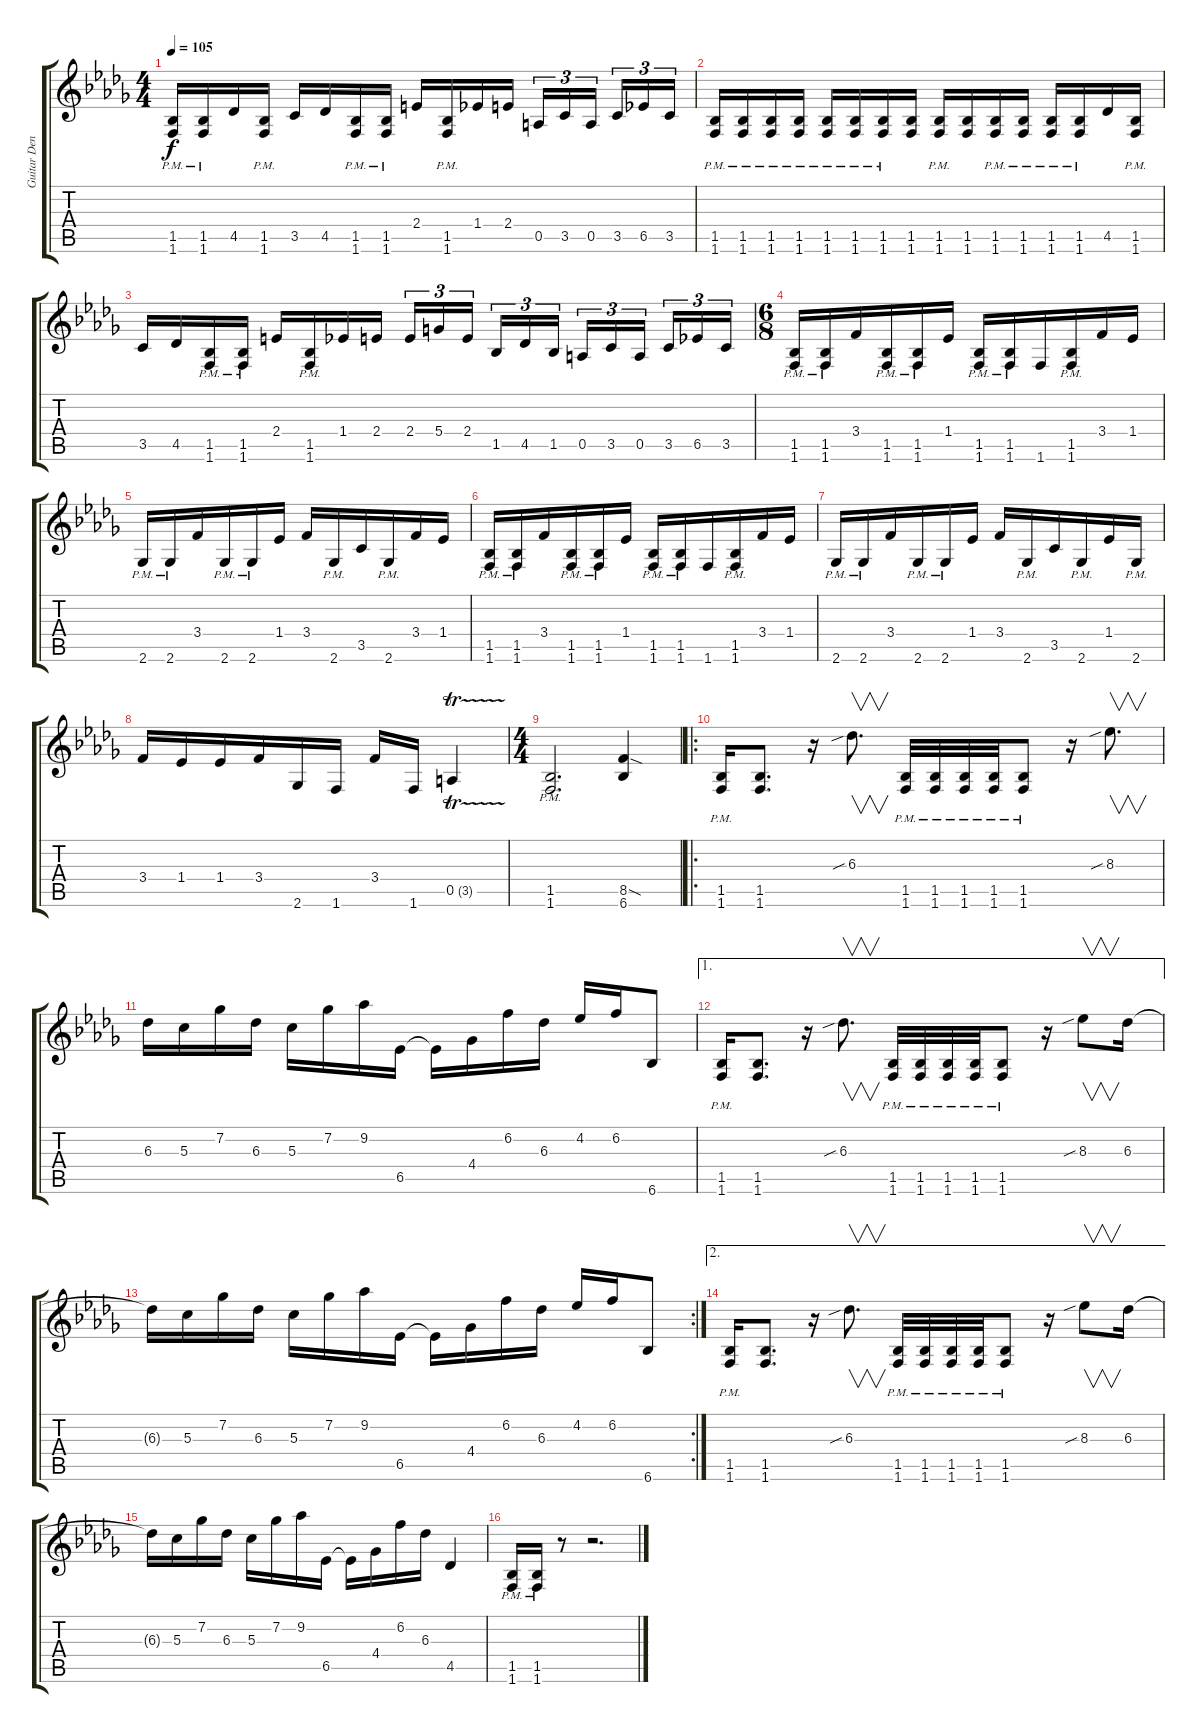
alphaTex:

\track ("Guitar Denny Meißner" "Guitar Den") {instrument distortionguitar}
\staff {score tabs}
\tuning (E4 B3 G3 D3 A2 E2) {hide}
\ts (4 4)
\tempo 105
\clef g2
\ks bbminor
(1.5{pm} 1.6).16{dy f} (1.5{pm} 1.6).16 4.5.16 (1.5{pm} 1.6).16 3.5.16 4.5.16 (1.5{pm} 1.6).16 (1.5{pm} 1.6).16 2.4.16 (1.5{pm} 1.6).16 1.4.16 2.4.16 0.5.16{tu (3 2)} 3.5.16{tu (3 2)} 0.5.16{tu (3 2) beam splitsecondary} 3.5.16{tu (3 2)} 6.5.16{tu (3 2)} 3.5.16{tu (3 2)} |
(1.5{pm} 1.6).16 (1.5{pm} 1.6).16 (1.5{pm} 1.6).16 (1.5{pm} 1.6).16 (1.5{pm} 1.6).16 (1.5{pm} 1.6).16 (1.5{pm} 1.6).16 (1.5 1.6).16 (1.5{pm} 1.6).16 (1.5 1.6).16 (1.5{pm} 1.6).16 (1.5{pm} 1.6).16 (1.5 1.6{pm}).16 (1.5{pm} 1.6).16 4.5.16 (1.5{pm} 1.6).16 |
3.5.16 4.5.16 (1.5{pm} 1.6).16 (1.5{pm} 1.6).16 2.4.16 (1.5{pm} 1.6).16 1.4.16 2.4.16 2.4.16{tu (3 2)} 5.4.16{tu (3 2)} 2.4.16{tu (3 2) beam splitsecondary} 1.5.16{tu (3 2)} 4.5.16{tu (3 2)} 1.5.16{tu (3 2)} 0.5.16{tu (3 2)} 3.5.16{tu (3 2)} 0.5.16{tu (3 2) beam splitsecondary} 3.5.16{tu (3 2)} 6.5.16{tu (3 2)} 3.5.16{tu (3 2)} |
\ts (6 8)
(1.5 1.6{pm}).16 (1.5 1.6{pm}).16 3.4.16 (1.5 1.6{pm}).16 (1.5 1.6{pm}).16 1.4.16 (1.5 1.6{pm}).16 (1.5 1.6{pm}).16 1.6.16 (1.5 1.6{pm}).16 3.4.16 1.4.16 |
2.6{pm}.16 2.6{pm}.16 3.4.16 2.6{pm}.16 2.6{pm}.16 1.4.16 3.4.16 2.6{pm}.16 3.5.16 2.6{pm}.16 3.4.16 1.4.16 |
(1.5 1.6{pm}).16 (1.5 1.6{pm}).16 3.4.16 (1.5 1.6{pm}).16 (1.5 1.6{pm}).16 1.4.16 (1.5 1.6{pm}).16 (1.5 1.6{pm}).16 1.6.16 (1.5 1.6{pm}).16 3.4.16 1.4.16 |
2.6{pm}.16 2.6{pm}.16 3.4.16 2.6{pm}.16 2.6{pm}.16 1.4.16 3.4.16 2.6{pm}.16 3.5.16 2.6{pm}.16 1.4.16 2.6{pm}.16 |
3.4.16 1.4.16 1.4.16 3.4.16 2.6.16 1.6.16 3.4.16 1.6.16 0.5{tr (3 32)}.4 |
\ts (4 4)
(1.5 1.6{pm}).2{d} (8.5{sod} 6.6).4 |
\ro
(1.5 1.6{pm}).16 (1.5 1.6).8{d} r.16 6.3{sib}.8{v d} (1.5 1.6{pm}).32 (1.5 1.6{pm}).32 (1.5 1.6{pm}).32 (1.5 1.6{pm}).32 (1.5 1.6{pm}).8 r.16 8.3{sib}.8{v d} |
6.3.16 5.3.16 7.2.16 6.3.16 5.3.16 7.2.16 9.2.16 6.5.16 6.5{t}.16 4.4.16 6.2.16 6.3.16 4.2.16 6.2.16 6.6.8 |
\ae 1
(1.5 1.6{pm}).16 (1.5 1.6).8{d} r.16 6.3{sib}.8{v d} (1.5 1.6{pm}).32 (1.5 1.6{pm}).32 (1.5 1.6{pm}).32 (1.5 1.6{pm}).32 (1.5 1.6{pm}).8 r.16 8.3{sib}.8{v} 6.3.16 |
\rc 2
6.3{t}.16 5.3.16 7.2.16 6.3.16 5.3.16 7.2.16 9.2.16 6.5.16 6.5{t}.16 4.4.16 6.2.16 6.3.16 4.2.16 6.2.16 6.6.8 |
\ae 2
(1.5 1.6{pm}).16 (1.5 1.6).8{d} r.16 6.3{sib}.8{v d} (1.5 1.6{pm}).32 (1.5 1.6{pm}).32 (1.5 1.6{pm}).32 (1.5 1.6{pm}).32 (1.5 1.6{pm}).8 r.16 8.3{sib}.8{v} 6.3.16 |
6.3{t}.16 5.3.16 7.2.16 6.3.16 5.3.16 7.2.16 9.2.16 6.5.16 6.5{t}.16 4.4.16 6.2.16 6.3.16 4.5.4 |
(1.5 1.6{pm}).16 (1.5 1.6{pm}).16 r.8 r.2{d}
